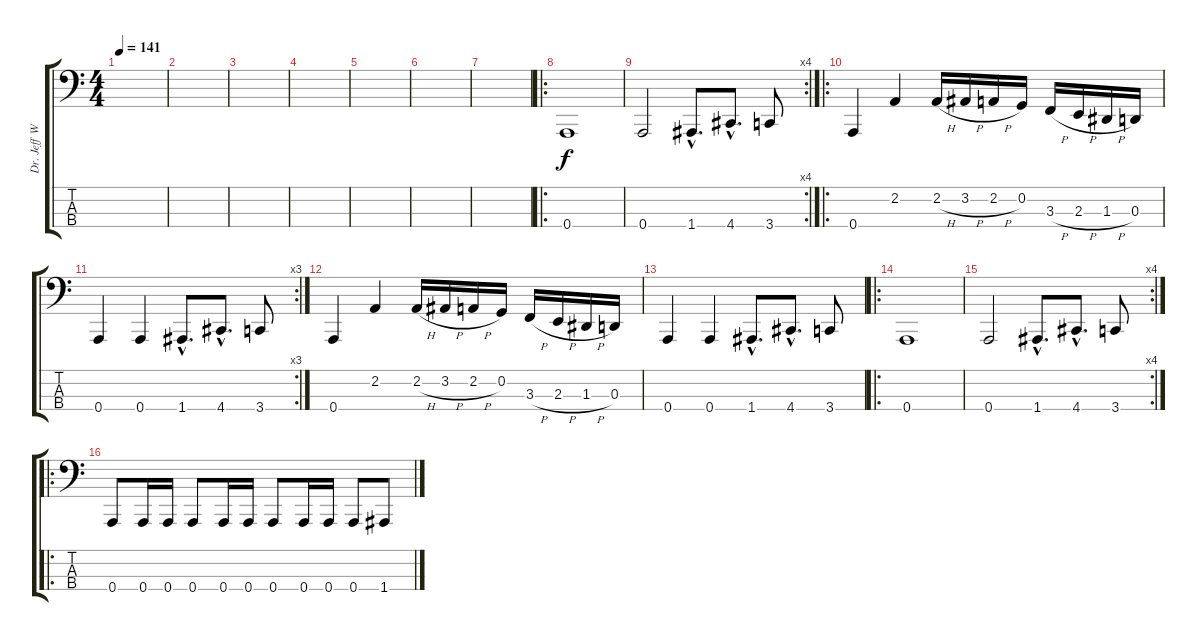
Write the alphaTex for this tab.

\track ("Dr. Jeff Walker" "Dr. Jeff W") {instrument electricbasspick}
\staff {score tabs}
\tuning (C2 G1 D1 A0) {hide}
\ts (4 4)
\tempo 141
\clef f4
\ks c
|
|
|
|
|
|
|
\ro
0.4.1 |
\rc 4
0.4.2 1.4{hac}.8{d} 4.4{hac}.8{d} 3.4.8 |
\ro
0.4.4 2.2.4 2.2{h}.16 3.2{h}.16 2.2{h}.16 0.2.16 3.3{h}.16 2.3{h}.16 1.3{h}.16 0.3.16 |
\rc 3
0.4.4 0.4.4 1.4{hac}.8{d} 4.4{hac}.8{d} 3.4.8 |
0.4.4 2.2.4 2.2{h}.16 3.2{h}.16 2.2{h}.16 0.2.16 3.3{h}.16 2.3{h}.16 1.3{h}.16 0.3.16 |
0.4.4 0.4.4 1.4{hac}.8{d} 4.4{hac}.8{d} 3.4.8 |
\ro
0.4.1 |
\rc 4
0.4.2 1.4{hac}.8{d} 4.4{hac}.8{d} 3.4.8 |
\ro
0.4.8 0.4.16 0.4.16 0.4.8 0.4.16 0.4.16 0.4.8 0.4.16 0.4.16 0.4.8 1.4.8
